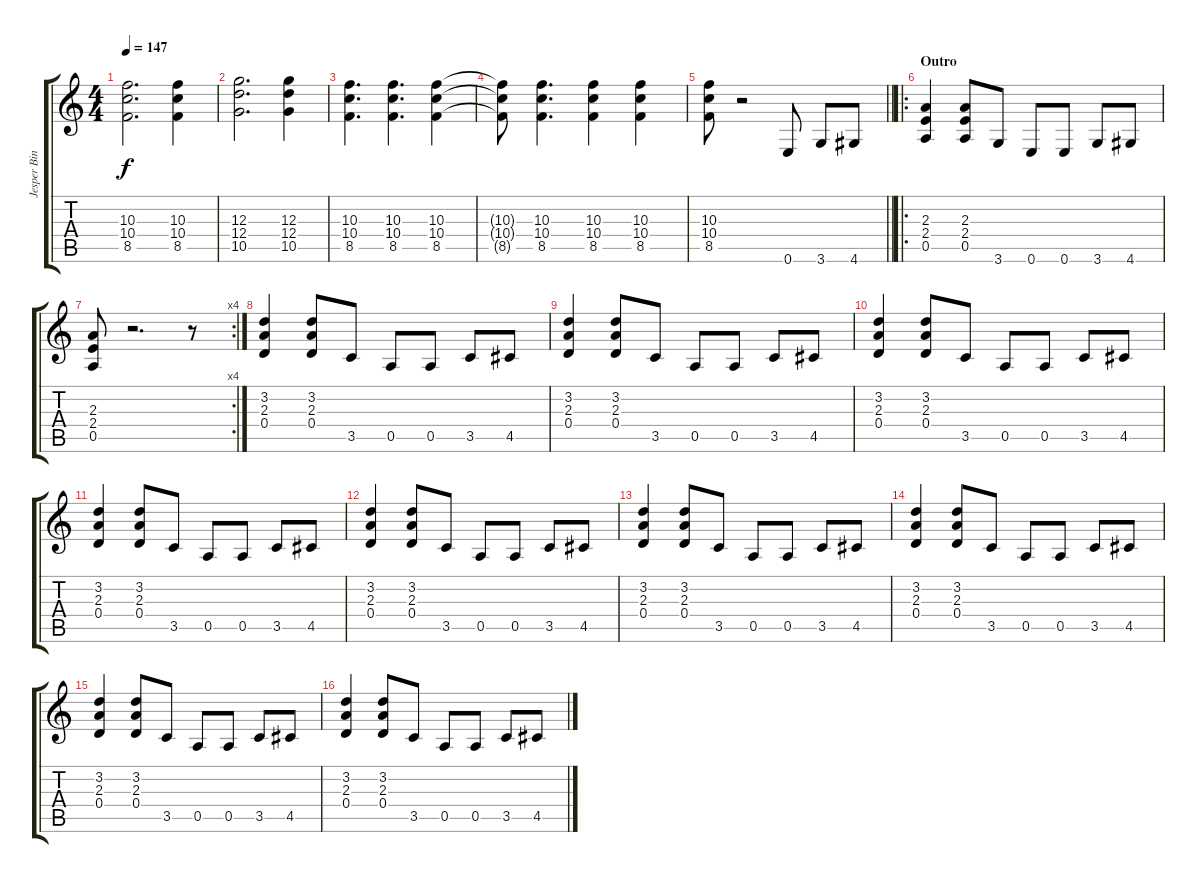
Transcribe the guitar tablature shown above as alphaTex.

\track ("Jesper Binzer" "Jesper Bin") {instrument overdrivenguitar}
\staff {score tabs}
\tuning (E4 B3 G3 D3 A2 E2) {hide}
\ts (4 4)
\tempo 147
\clef g2
\ks c
(10.3 10.4 8.5).2{d dy f} (10.3 10.4 8.5).4 |
(12.3 12.4 10.5).2{d} (12.3 12.4 10.5).4 |
(10.3 10.4 8.5).4{d} (10.3 10.4 8.5).4{d} (10.3 10.4 8.5).4 |
(10.3{t} 10.4{t} 8.5{t}).8 (10.3 10.4 8.5).4{d} (10.3 10.4 8.5).4 (10.3 10.4 8.5).4 |
\barLineRight lightlight
(10.3 10.4 8.5).8 r.2 0.6.8 3.6.8 4.6.8 |
\ro
\section ("" "Outro")
(2.3 2.4 0.5).4 (2.3 2.4 0.5).8 3.6.8 0.6.8 0.6.8 3.6.8 4.6.8 |
\rc 4
(2.3 2.4 0.5).8 r.2{d} r.8 |
(3.2 2.3 0.4).4{volume 6} (3.2 2.3 0.4).8 3.5.8 0.5.8 0.5.8 3.5.8 4.5.8 |
(3.2 2.3 0.4).4 (3.2 2.3 0.4).8 3.5.8 0.5.8 0.5.8 3.5.8 4.5.8 |
(3.2 2.3 0.4).4 (3.2 2.3 0.4).8 3.5.8 0.5.8 0.5.8 3.5.8 4.5.8 |
(3.2 2.3 0.4).4 (3.2 2.3 0.4).8 3.5.8 0.5.8 0.5.8 3.5.8 4.5.8 |
(3.2 2.3 0.4).4{volume 3} (3.2 2.3 0.4).8 3.5.8 0.5.8 0.5.8 3.5.8 4.5.8 |
(3.2 2.3 0.4).4 (3.2 2.3 0.4).8 3.5.8 0.5.8 0.5.8 3.5.8 4.5.8 |
(3.2 2.3 0.4).4 (3.2 2.3 0.4).8 3.5.8 0.5.8 0.5.8 3.5.8 4.5.8 |
(3.2 2.3 0.4).4 (3.2 2.3 0.4).8 3.5.8 0.5.8 0.5.8 3.5.8 4.5.8 |
(3.2 2.3 0.4).4{volume 0} (3.2 2.3 0.4).8 3.5.8 0.5.8 0.5.8 3.5.8 4.5.8
